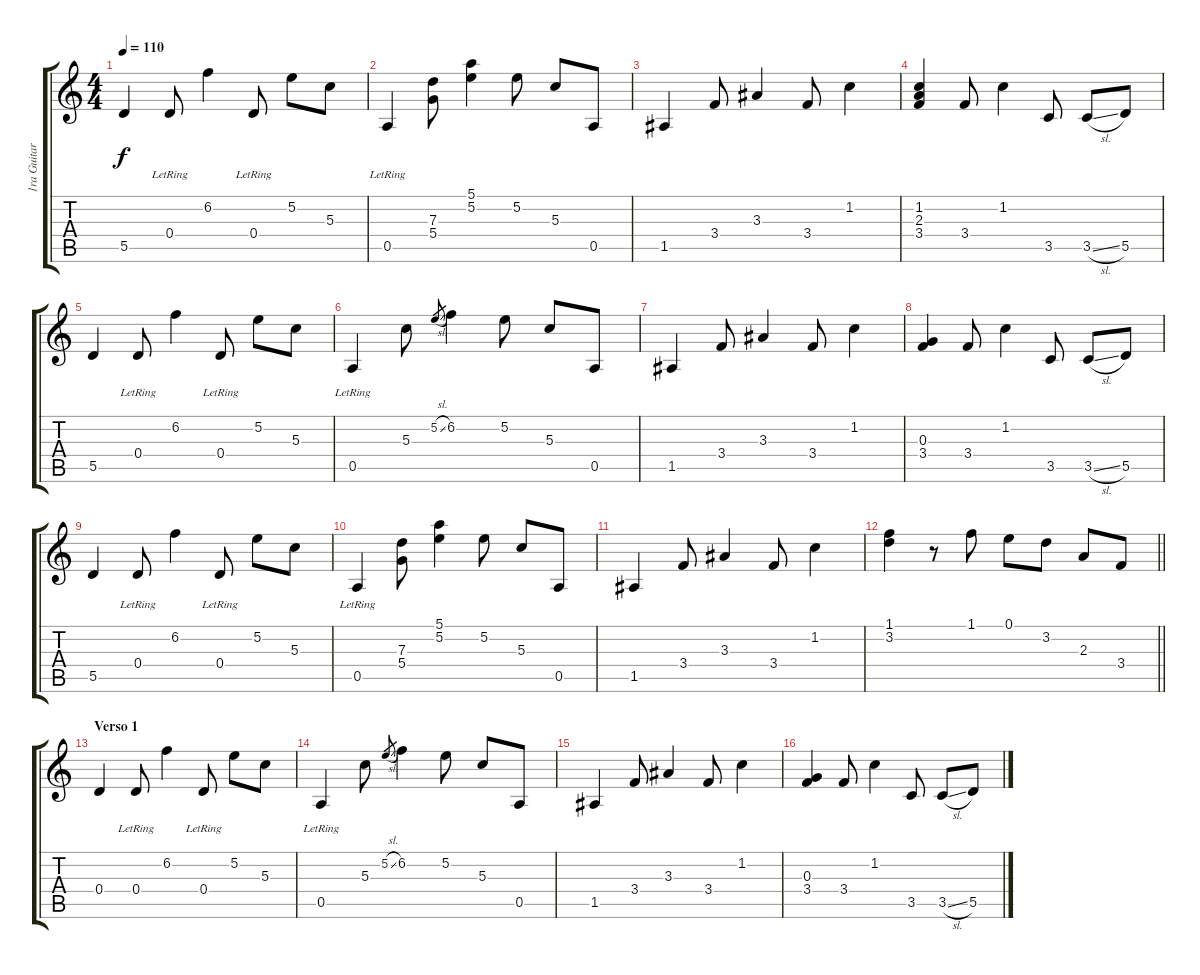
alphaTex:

\track ("1ra Guitarra" "1ra Guitar") {instrument acousticguitarsteel}
\staff {score tabs}
\tuning (E4 B3 G3 D3 A2 E2) {hide}
\ts (4 4)
\tempo 110
\clef g2
\ks c
5.5.4{dy f} 0.4{lr}.8 6.2.4 0.4{lr}.8 5.2.8 5.3.8 |
0.5{lr}.4 (7.3 5.4).8 (5.1 5.2).4 5.2.8 5.3.8 0.5.8 |
1.5.4 3.4.8 3.3.4 3.4.8 1.2.4 |
(1.2 2.3 3.4).4 3.4.8 1.2.4 3.5.8 3.5{sl}.8 5.5.8 |
5.5.4 0.4{lr}.8 6.2.4 0.4{lr}.8 5.2.8 5.3.8 |
0.5{lr}.4 5.3.8 5.2{sl}.8{gr} 6.2.4 5.2.8 5.3.8 0.5.8 |
1.5.4 3.4.8 3.3.4 3.4.8 1.2.4 |
(0.3 3.4).4 3.4.8 1.2.4 3.5.8 3.5{sl}.8 5.5.8 |
5.5.4 0.4{lr}.8 6.2.4 0.4{lr}.8 5.2.8 5.3.8 |
0.5{lr}.4 (7.3 5.4).8 (5.1 5.2).4 5.2.8 5.3.8 0.5.8 |
1.5.4 3.4.8 3.3.4 3.4.8 1.2.4 |
\barLineRight lightlight
(1.1 3.2).4 r.8 1.1.8 0.1.8 3.2.8 2.3.8 3.4.8 |
\section ("" "Verso 1")
0.4.4 0.4{lr}.8 6.2.4 0.4{lr}.8 5.2.8 5.3.8 |
0.5{lr}.4 5.3.8 5.2{sl}.8{gr} 6.2.4 5.2.8 5.3.8 0.5.8 |
1.5.4 3.4.8 3.3.4 3.4.8 1.2.4 |
(0.3 3.4).4 3.4.8 1.2.4 3.5.8 3.5{sl}.8 5.5.8
